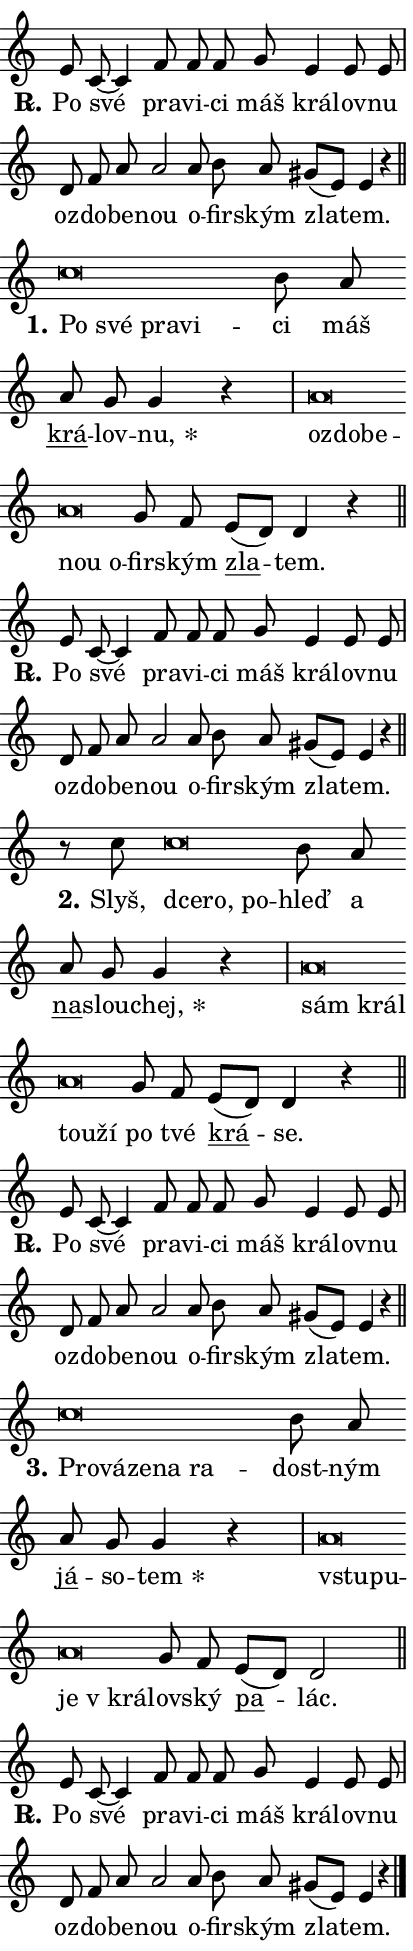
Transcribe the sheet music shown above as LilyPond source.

\version "2.24.0"
\header { tagline = "" }
\paper {
  indent = 0\cm
  top-margin = 0\cm
  right-margin = 0.13\cm % to fit lyric hyphens
  bottom-margin = 0\cm
  left-margin = 0\cm
  paper-width = 7\cm
  page-breaking = #ly:one-page-breaking
  system-system-spacing.basic-distance = #11
  score-system-spacing.basic-distance = #11
  ragged-last = ##f
}


%% Author: Thomas Morley
%% https://lists.gnu.org/archive/html/lilypond-user/2020-05/msg00002.html
#(define (line-position grob)
"Returns position of @var[grob} in current system:
   @code{'start}, if at first time-step
   @code{'end}, if at last time-step
   @code{'middle} otherwise
"
  (let* ((col (ly:item-get-column grob))
         (ln (ly:grob-object col 'left-neighbor))
         (rn (ly:grob-object col 'right-neighbor))
         (col-to-check-left (if (ly:grob? ln) ln col))
         (col-to-check-right (if (ly:grob? rn) rn col))
         (break-dir-left
           (and
             (ly:grob-property col-to-check-left 'non-musical #f)
             (ly:item-break-dir col-to-check-left)))
         (break-dir-right
           (and
             (ly:grob-property col-to-check-right 'non-musical #f)
             (ly:item-break-dir col-to-check-right))))
        (cond ((eqv? 1 break-dir-left) 'start)
              ((eqv? -1 break-dir-right) 'end)
              (else 'middle))))

#(define (tranparent-at-line-position vctor)
  (lambda (grob)
  "Relying on @code{line-position} select the relevant enry from @var{vctor}.
Used to determine transparency,"
    (case (line-position grob)
      ((end) (not (vector-ref vctor 0)))
      ((middle) (not (vector-ref vctor 1)))
      ((start) (not (vector-ref vctor 2))))))

noteHeadBreakVisibility =
#(define-music-function (break-visibility)(vector?)
"Makes @code{NoteHead}s transparent relying on @var{break-visibility}"
#{
  \override NoteHead.transparent =
    #(tranparent-at-line-position break-visibility)
#})

#(define delete-ledgers-for-transparent-note-heads
  (lambda (grob)
    "Reads whether a @code{NoteHead} is transparent.
If so this @code{NoteHead} is removed from @code{'note-heads} from
@var{grob}, which is supposed to be @code{LedgerLineSpanner}.
As a result ledgers are not printed for this @code{NoteHead}"
    (let* ((nhds-array (ly:grob-object grob 'note-heads))
           (nhds-list
             (if (ly:grob-array? nhds-array)
                 (ly:grob-array->list nhds-array)
                 '()))
           ;; Relies on the transparent-property being done before
           ;; Staff.LedgerLineSpanner.after-line-breaking is executed.
           ;; This is fragile ...
           (to-keep
             (remove
               (lambda (nhd)
                 (ly:grob-property nhd 'transparent #f))
               nhds-list)))
      ;; TODO find a better method to iterate over grob-arrays, similiar
      ;; to filter/remove etc for lists
      ;; For now rebuilt from scratch
      (set! (ly:grob-object grob 'note-heads)  '())
      (for-each
        (lambda (nhd)
          (ly:pointer-group-interface::add-grob grob 'note-heads nhd))
        to-keep))))

squashNotes = {
  \override NoteHead.X-extent = #'(-0.2 . 0.2)
  \override NoteHead.Y-extent = #'(-0.75 . 0)
  \override NoteHead.stencil =
    #(lambda (grob)
       (let ((pos (ly:grob-property grob 'staff-position)))
         (begin
           (if (< pos -7) (display "ERROR: Lower brevis then expected\n") (display "OK: Expected brevis position\n"))
           (if (<= pos -6) ly:text-interface::print ly:note-head::print))))
}
unSquashNotes = {
  \revert NoteHead.X-extent
  \revert NoteHead.Y-extent
  \revert NoteHead.stencil
}

hideNotes = \noteHeadBreakVisibility #begin-of-line-visible
unHideNotes = \noteHeadBreakVisibility #all-visible

% work-around for resetting accidentals
% https://lilypond.org/doc/v2.23/Documentation/notation/displaying-rhythms#unmetered-music
cadenzaMeasure = {
  \cadenzaOff
  \partial 1024 s1024
  \cadenzaOn
}

#(define-markup-command (accent layout props text) (markup?)
  "Underline accented syllable"
  (interpret-markup layout props
    #{\markup \override #'(offset . 4.3) \underline { #text }#}))

responsum = \markup \concat {
  "R" \hspace #-1.05 \path #0.1 #'((moveto 0 0.07) (lineto 0.9 0.8)) \hspace #0.05 "."
}

spaceSize = #0.6828661417322834 % exact space size for TeX Gyre Schola

\layout {
  \context {
    \Staff
    \remove "Time_signature_engraver"
    \override LedgerLineSpanner.after-line-breaking = #delete-ledgers-for-transparent-note-heads
  }
  \context {
    \Lyrics {
      \override LyricSpace.minimum-distance = \spaceSize
      \override LyricText.font-name = #"TeX Gyre Schola"
      \override LyricText.font-size = 1
      \override StanzaNumber.font-name = #"TeX Gyre Schola Bold"
      \override StanzaNumber.font-size = 1
    }
  }
  \context {
    \Score 
    \override NoteHead.text =
      #(lambda (grob) 
        (let ((pos (ly:grob-property grob 'staff-position)))
          #{\markup {
            \combine
              \halign #-0.55 \raise #(if (= pos -6) 0 0.5) \override #'(thickness . 2) \draw-line #'(3.2 . 0)
              \musicglyph "noteheads.sM1"
          }#}))
  }
}

% magnetic-lyrics.ily
%
%   written by
%     Jean Abou Samra <jean@abou-samra.fr>
%     Werner Lemberg <wl@gnu.org>
%
%   adapted by
%     Jiri Hon <jiri.hon@gmail.com>
%
% Version 2022-Apr-15

% https://www.mail-archive.com/lilypond-user@gnu.org/msg149350.html

#(define (Left_hyphen_pointer_engraver context)
   "Collect syllable-hyphen-syllable occurrences in lyrics and store
them in properties.  This engraver only looks to the left.  For
example, if the lyrics input is @code{foo -- bar}, it does the
following.

@itemize @bullet
@item
Set the @code{text} property of the @code{LyricHyphen} grob between
@q{foo} and @q{bar} to @code{foo}.

@item
Set the @code{left-hyphen} property of the @code{LyricText} grob with
text @q{foo} to the @code{LyricHyphen} grob between @q{foo} and
@q{bar}.
@end itemize

Use this auxiliary engraver in combination with the
@code{lyric-@/text::@/apply-@/magnetic-@/offset!} hook."
   (let ((hyphen #f)
         (text #f))
     (make-engraver
      (acknowledgers
       ((lyric-syllable-interface engraver grob source-engraver)
        (set! text grob)))
      (end-acknowledgers
       ((lyric-hyphen-interface engraver grob source-engraver)
        ;(when (not (grob::has-interface grob 'lyric-space-interface))
          (set! hyphen grob)));)
      ((stop-translation-timestep engraver)
       (when (and text hyphen)
         (ly:grob-set-object! text 'left-hyphen hyphen))
       (set! text #f)
       (set! hyphen #f)))))

#(define (lyric-text::apply-magnetic-offset! grob)
   "If the space between two syllables is less than the value in
property @code{LyricText@/.details@/.squash-threshold}, move the right
syllable to the left so that it gets concatenated with the left
syllable.

Use this function as a hook for
@code{LyricText@/.after-@/line-@/breaking} if the
@code{Left_@/hyphen_@/pointer_@/engraver} is active."
   (let ((hyphen (ly:grob-object grob 'left-hyphen #f)))
     (when hyphen
       (let ((left-text (ly:spanner-bound hyphen LEFT)))
         (when (grob::has-interface left-text 'lyric-syllable-interface)
           (let* ((common (ly:grob-common-refpoint grob left-text X))
                  (this-x-ext (ly:grob-extent grob common X))
                  (left-x-ext
                   (begin
                     ;; Trigger magnetism for left-text.
                     (ly:grob-property left-text 'after-line-breaking)
                     (ly:grob-extent left-text common X)))
                  ;; `delta` is the gap width between two syllables.
                  (delta (- (interval-start this-x-ext)
                            (interval-end left-x-ext)))
                  (details (ly:grob-property grob 'details))
                  (threshold (assoc-get 'squash-threshold details 0.2)))
             (when (< delta threshold)
               (let* (;; We have to manipulate the input text so that
                      ;; ligatures crossing syllable boundaries are not
                      ;; disabled.  For languages based on the Latin
                      ;; script this is essentially a beautification.
                      ;; However, for non-Western scripts it can be a
                      ;; necessity.
                      (lt (ly:grob-property left-text 'text))
                      (rt (ly:grob-property grob 'text))
                      (is-space (grob::has-interface hyphen 'lyric-space-interface))
                      (space (if is-space " " ""))
                      (extra-delta (if is-space spaceSize 0))
                      ;; Append new syllable.
                      (ltrt-space (if (and (string? lt) (string? rt))
                                (string-append lt space rt)
                                (make-concat-markup (list lt space rt))))
                      ;; Right-align `ltrt` to the right side.
                      (ltrt-space-markup (grob-interpret-markup
                               grob
                               (make-translate-markup
                                (cons (interval-length this-x-ext) 0)
                                (make-right-align-markup ltrt-space)))))
                 (begin
                   ;; Don't print `left-text`.
                   (ly:grob-set-property! left-text 'stencil #f)
                   ;; Set text and stencil (which holds all collected
                   ;; syllables so far) and shift it to the left.
                   (ly:grob-set-property! grob 'text ltrt-space)
                   (ly:grob-set-property! grob 'stencil ltrt-space-markup)
                   (ly:grob-translate-axis! grob (- (- delta extra-delta)) X))))))))))


#(define (lyric-hyphen::displace-bounds-first grob)
   ;; Make very sure this callback isn't triggered too early.
   (let ((left (ly:spanner-bound grob LEFT))
         (right (ly:spanner-bound grob RIGHT)))
     (ly:grob-property left 'after-line-breaking)
     (ly:grob-property right 'after-line-breaking)
     (ly:lyric-hyphen::print grob)))

squashThreshold = #0.4

\layout {
  \context {
    \Lyrics
    \consists #Left_hyphen_pointer_engraver
    \override LyricText.after-line-breaking =
      #lyric-text::apply-magnetic-offset!
    \override LyricHyphen.stencil = #lyric-hyphen::displace-bounds-first
    \override LyricText.details.squash-threshold = \squashThreshold
    \override LyricHyphen.minimum-distance = 0
    \override LyricHyphen.minimum-length = \squashThreshold
  }
}

squashText = \override LyricText.details.squash-threshold = 9999
unSquashText = \override LyricText.details.squash-threshold = \squashThreshold

leftText = \override LyricText.self-alignment-X = #LEFT
unLeftText = \revert LyricText.self-alignment-X

starOffset = #(lambda (grob) 
                (let ((x_offset (ly:self-alignment-interface::aligned-on-x-parent grob)))
                  (if (= x_offset 0) 0 (+ x_offset 1.2))))

star = #(define-music-function (syllable)(string?)
"Append star separator at the end of a syllable"
#{
  \once \override LyricText.X-offset = #starOffset
  \lyricmode { \markup {
    #syllable
    \override #'((font-name . "TeX Gyre Schola Bold")) \hspace #0.2 \lower #0.65 \larger "*"
  } }
#})

starAccent = #(define-music-function (syllable)(string?)
"Append star separator at the end of a syllable and make accent"
#{
  \once \override LyricText.X-offset = #starOffset
  \lyricmode { \markup {
    \accent #syllable
    \override #'((font-name . "TeX Gyre Schola Bold")) \hspace #0.2 \lower #0.65 \larger "*"
  } }
#})

breath = #(define-music-function (syllable)(string?)
"Append breathing indicator at the end of a syllable"
#{
  \lyricmode { \markup { #syllable "+" } }
#})

optionalBreath = #(define-music-function (syllable)(string?)
"Append optional breathing indicator at the end of a syllable"
#{
  \lyricmode { \markup { #syllable "(+)" } }
#})


\score {
    <<
        \new Voice = "melody" { \cadenzaOn \key c \major \relative { e'8 c~ c4 f8 f f g \bar "" e4 e8 e \cadenzaMeasure \bar "|" d f a a2 \bar "" a8 b a gis[( e)] e4 r \cadenzaMeasure \bar "||" \break } }
        \new Lyrics \lyricsto "melody" { \lyricmode { \set stanza = \responsum
Po své pra -- vi -- ci máš krá -- lov -- nu oz -- do -- be -- nou o -- fir -- ským zla -- tem. } }
    >>
    \layout {}
}

\score {
    <<
        \new Voice = "melody" { \cadenzaOn \key c \major \relative { \squashNotes c''\breve*1/16 \hideNotes \breve*1/16 \bar "" \breve*1/16 \breve*1/16 \bar "" \unHideNotes \unSquashNotes b8 a \bar "" a g g4 r \cadenzaMeasure \bar "|" \squashNotes a\breve*1/16 \hideNotes \breve*1/16 \bar "" \breve*1/16 \bar "" \breve*1/16 \breve*1/16 \bar "" \unHideNotes \unSquashNotes g8 f \bar "" e[( d)] d4 r \cadenzaMeasure \bar "||" \break } }
        \new Lyrics \lyricsto "melody" { \lyricmode { \set stanza = "1."
\leftText Po \squashText své pra -- vi -- \unLeftText \unSquashText ci máš \markup \accent krá -- lov -- \star nu, \leftText oz -- \squashText do -- be -- nou o -- \unLeftText \unSquashText fir -- ským \markup \accent zla -- tem. } }
    >>
    \layout {}
}

\score {
    <<
        \new Voice = "melody" { \cadenzaOn \key c \major \relative { e'8 c~ c4 f8 f f g \bar "" e4 e8 e \cadenzaMeasure \bar "|" d f a a2 \bar "" a8 b a gis[( e)] e4 r \cadenzaMeasure \bar "||" \break } }
        \new Lyrics \lyricsto "melody" { \lyricmode { \set stanza = \responsum
Po své pra -- vi -- ci máš krá -- lov -- nu oz -- do -- be -- nou o -- fir -- ským zla -- tem. } }
    >>
    \layout {}
}

\score {
    <<
        \new Voice = "melody" { \cadenzaOn \key c \major \relative { r8 c''8 \squashNotes c\breve*1/16 \hideNotes \breve*1/16 \breve*1/16 \bar "" \unHideNotes \unSquashNotes b8 a \bar "" a g g4 r \cadenzaMeasure \bar "|" \squashNotes a\breve*1/16 \hideNotes \breve*1/16 \bar "" \breve*1/16 \breve*1/16 \bar "" \unHideNotes \unSquashNotes g8 f \bar "" e[( d)] d4 r \cadenzaMeasure \bar "||" \break } }
        \new Lyrics \lyricsto "melody" { \lyricmode { \set stanza = "2."
Slyš, \leftText dce -- \squashText ro, po -- \unLeftText \unSquashText hleď a \markup \accent na -- slou -- \star chej, \leftText sám \squashText král tou -- ží \unLeftText \unSquashText po tvé \markup \accent krá -- se. } }
    >>
    \layout {}
}

\score {
    <<
        \new Voice = "melody" { \cadenzaOn \key c \major \relative { e'8 c~ c4 f8 f f g \bar "" e4 e8 e \cadenzaMeasure \bar "|" d f a a2 \bar "" a8 b a gis[( e)] e4 r \cadenzaMeasure \bar "||" \break } }
        \new Lyrics \lyricsto "melody" { \lyricmode { \set stanza = \responsum
Po své pra -- vi -- ci máš krá -- lov -- nu oz -- do -- be -- nou o -- fir -- ským zla -- tem. } }
    >>
    \layout {}
}

\score {
    <<
        \new Voice = "melody" { \cadenzaOn \key c \major \relative { \squashNotes c''\breve*1/16 \hideNotes \breve*1/16 \bar "" \breve*1/16 \bar "" \breve*1/16 \breve*1/16 \bar "" \unHideNotes \unSquashNotes b8 a \bar "" a g g4 r \cadenzaMeasure \bar "|" \squashNotes a\breve*1/16 \hideNotes \breve*1/16 \bar "" \breve*1/16 \breve*1/16 \bar "" \unHideNotes \unSquashNotes g8 f \bar "" e[( d)] d2 \cadenzaMeasure \bar "||" \break } }
        \new Lyrics \lyricsto "melody" { \lyricmode { \set stanza = "3."
\leftText Pro -- \squashText vá -- ze -- na ra -- \unLeftText \unSquashText dost -- ným \markup \accent já -- so -- \star tem \leftText vstu -- \squashText pu -- je "v krá" -- \unLeftText \unSquashText lov -- ský \markup \accent pa -- lác. } }
    >>
    \layout {}
}

\score {
    <<
        \new Voice = "melody" { \cadenzaOn \key c \major \relative { e'8 c~ c4 f8 f f g \bar "" e4 e8 e \cadenzaMeasure \bar "|" d f a a2 \bar "" a8 b a gis[( e)] e4 r \cadenzaMeasure \bar "||" \break } \bar "|." }
        \new Lyrics \lyricsto "melody" { \lyricmode { \set stanza = \responsum
Po své pra -- vi -- ci máš krá -- lov -- nu oz -- do -- be -- nou o -- fir -- ským zla -- tem. } }
    >>
    \layout {}
}
